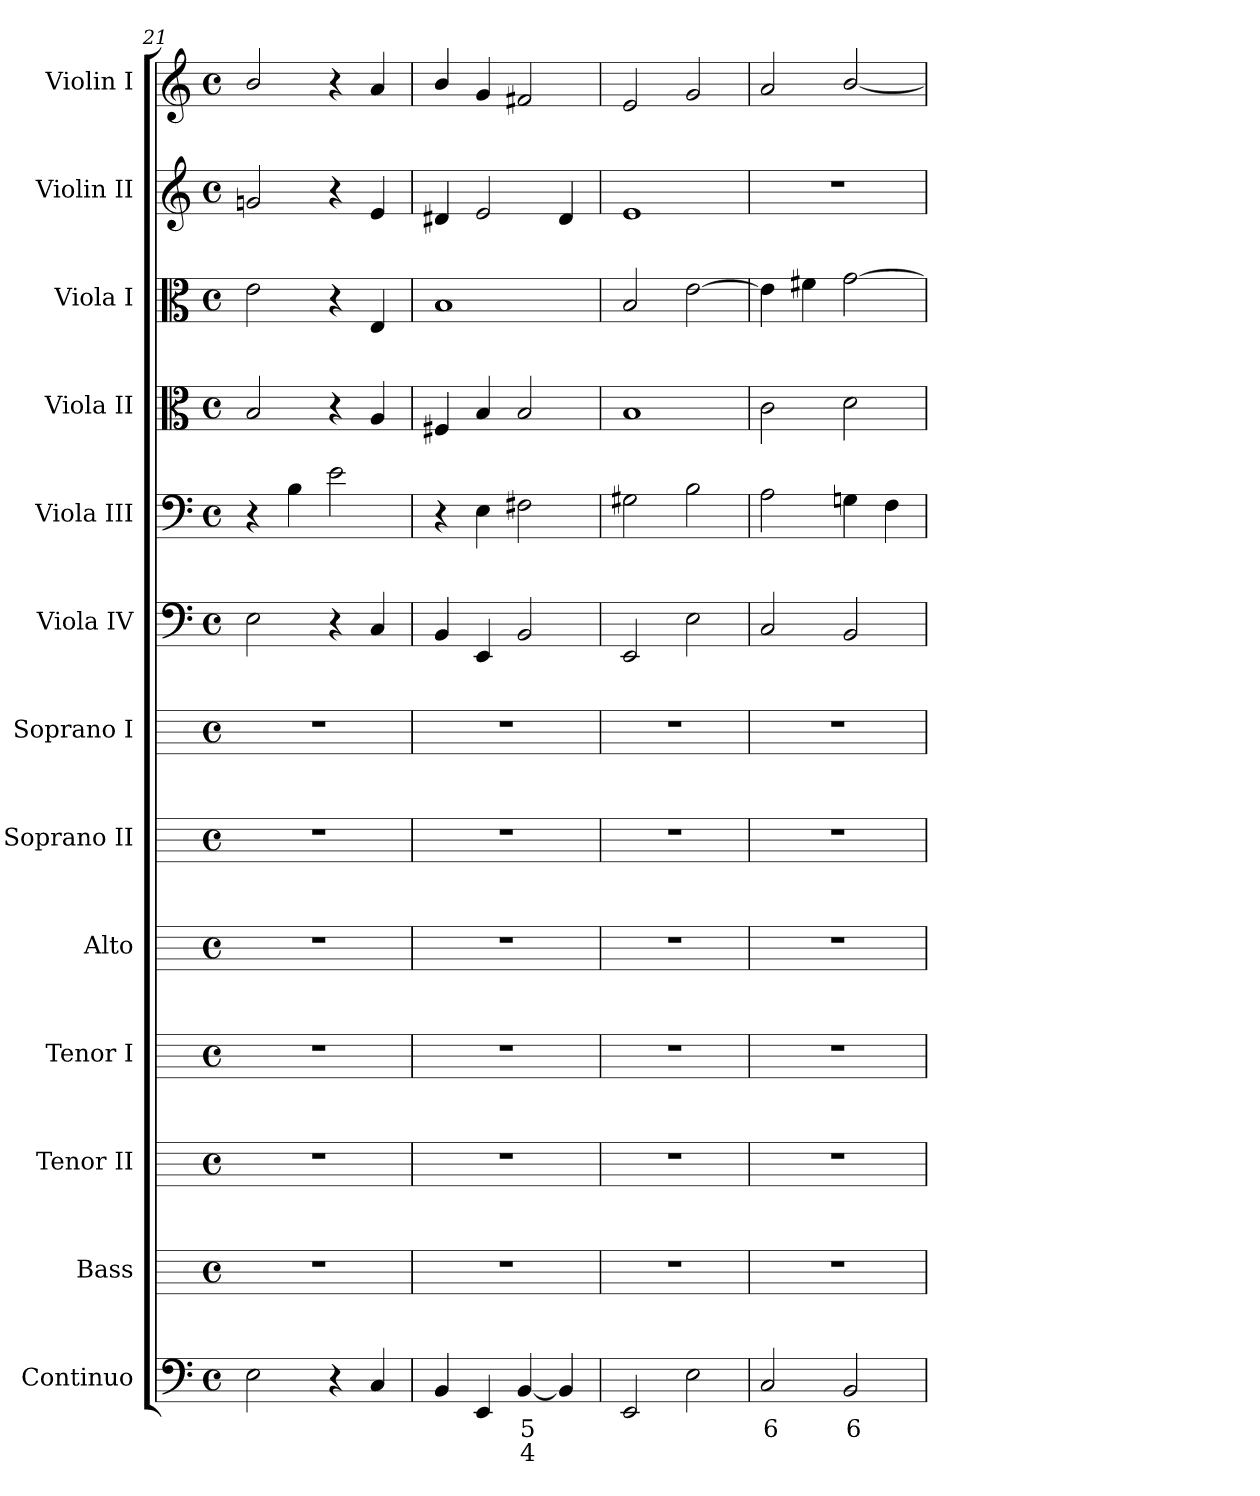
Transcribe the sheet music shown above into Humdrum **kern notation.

**kern	**text	**text	**kern	**kern	**kern	**kern	**kern	**kern	**kern	**kern	**kern	**kern	**kern	**kern
*part13	*part13	*part13	*part12	*part11	*part10	*part9	*part8	*part7	*part6	*part5	*part4	*part3	*part2	*part1
*staff13	*staff13	*staff13	*staff12	*staff11	*staff10	*staff9	*staff8	*staff7	*staff6	*staff5	*staff4	*staff3	*staff2	*staff1
*I"Continuo	*	*	*I"Bass	*I"Tenor II	*I"Tenor I	*I"Alto	*I"Soprano II	*I"Soprano I	*I"Viola IV	*I"Viola III	*I"Viola II	*I"Viola I	*I"Violin II	*I"Violin I
*	*	*	*I'B	*I'T II	*I'T I	*I'A	*I'S II	*I'S I	*I'IV	*I'III	*I'II	*I'I	*I'Vn II	*I'Vn I
*clefF4	*	*	*	*	*	*	*	*	*clefF4	*clefF4	*clefC3	*clefC3	*clefG2	*clefG2
*k[]	*	*	*	*	*	*	*	*	*k[]	*k[]	*k[]	*k[]	*k[]	*k[]
*C:	*	*	*	*	*	*	*	*	*C:	*C:	*C:	*C:	*C:	*C:
*M4/4	*	*	*M4/4	*M4/4	*M4/4	*M4/4	*M4/4	*M4/4	*M4/4	*M4/4	*M4/4	*M4/4	*M4/4	*M4/4
*met(c)	*	*	*met(c)	*met(c)	*met(c)	*met(c)	*met(c)	*met(c)	*met(c)	*met(c)	*met(c)	*met(c)	*met(c)	*met(c)
=21	=21	=21	=21	=21	=21	=21	=21	=21	=21	=21	=21	=21	=21	=21
2E	.	.	1r	1r	1r	1r	1r	1r	2E	4r	2B	2e	2gn	2b/
.	.	.	.	.	.	.	.	.	.	4B	.	.	.	.
4r	.	.	.	.	.	.	.	.	4r	2e	4r	4r	4r	4r
4C	.	.	.	.	.	.	.	.	4C	.	4A	4E	4e	4a
=22	=22	=22	=22	=22	=22	=22	=22	=22	=22	=22	=22	=22	=22	=22
4BB	.	.	1r	1r	1r	1r	1r	1r	4BB	4r	4F#X	1B	4d#X	4b/
4EE	.	.	.	.	.	.	.	.	4EE	4E	4B	.	2e	4g
!	!LO:LY:b	!LO:LY:b	!	!	!	!	!	!	!	!	!	!	!	!
[4BB	5	4	.	.	.	.	.	.	2BB	2F#X	2B	.	.	2f#X
4BB]	.	.	.	.	.	.	.	.	.	.	.	.	4d#	.
=23	=23	=23	=23	=23	=23	=23	=23	=23	=23	=23	=23	=23	=23	=23
2EE	.	.	1r	1r	1r	1r	1r	1r	2EE	2G#X	1B	2B	1e	2e
2E	.	.	.	.	.	.	.	.	2E	2B	.	[2e	.	2g
=24	=24	=24	=24	=24	=24	=24	=24	=24	=24	=24	=24	=24	=24	=24
!	!LO:LY:b	!	!	!	!	!	!	!	!	!	!	!	!	!
2C	6	.	1r	1r	1r	1r	1r	1r	2C	2A	2c	4e]	1r	2a
.	.	.	.	.	.	.	.	.	.	.	.	4f#X	.	.
!	!LO:LY:b	!	!	!	!	!	!	!	!	!	!	!	!	!
2BB	6	.	.	.	.	.	.	.	2BB	4Gn	2d	[2g	.	[2b/
.	.	.	.	.	.	.	.	.	.	4F	.	.	.	.
=	=	=	=	=	=	=	=	=	=	=	=	=	=	=
*-	*-	*-	*-	*-	*-	*-	*-	*-	*-	*-	*-	*-	*-	*-
